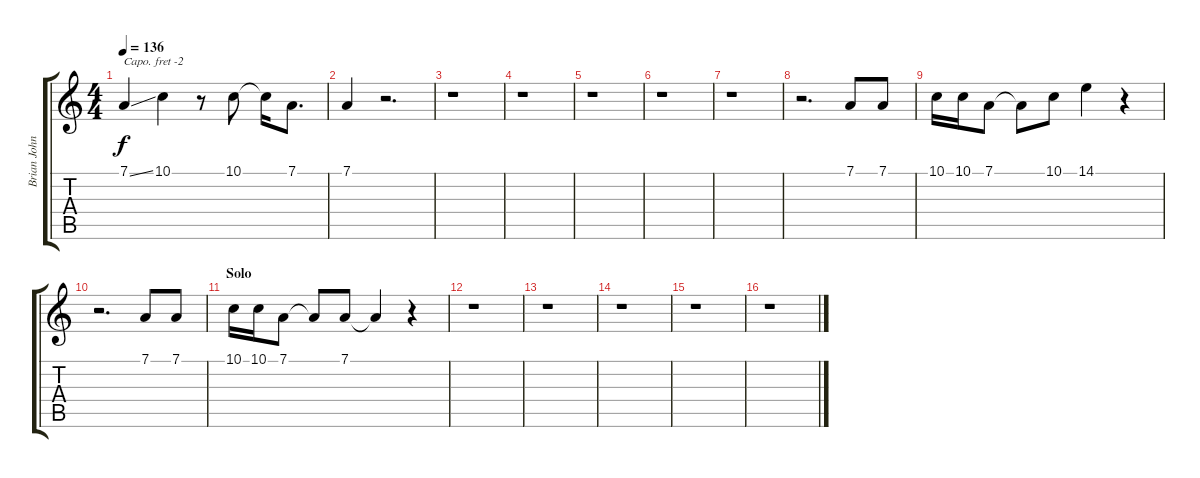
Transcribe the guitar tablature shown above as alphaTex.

\track ("Brian Johnson - Vocals" "Brian John") {instrument tenorsax}
\staff {score tabs}
\capo -2
\tuning (E4 B3 G3 D3 A2 E2) {hide}
\ts (4 4)
\tempo 136
\clef g2
\ks c
7.1{ss}.4{dy f} 10.1.4 r.8 10.1.8 10.1{t}.16 7.1.8{d} |
7.1.4 r.2{d} |
r.1 |
r.1 |
r.1 |
r.1 |
r.1 |
r.2{d} 7.1.8 7.1.8 |
10.1.16 10.1.16 7.1.8 7.1{t}.8 10.1.8 14.1.4 r.4 |
r.2{d} 7.1.8 7.1.8 |
\section ("" "Solo")
10.1.16 10.1.16 7.1.8 7.1{t}.8 7.1.8 7.1{t}.4 r.4 |
r.1 |
r.1 |
r.1 |
r.1 |
r.1
